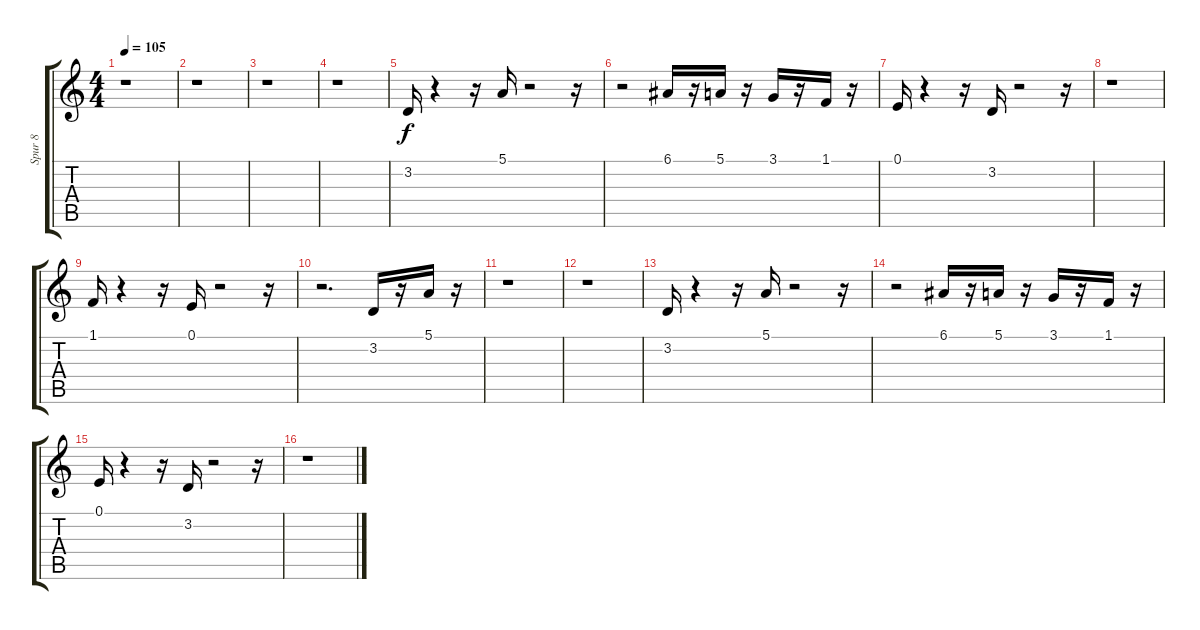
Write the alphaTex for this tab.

\track ("Spur 8" "Spur 8") {instrument blownbottle}
\staff {score tabs}
\tuning (E4 B3 G3 D3 A2 E2) {hide}
\ts (4 4)
\tempo 105
\clef g2
\ks c
r.1{dy f instrument blownbottle} |
r.1 |
r.1 |
r.1 |
3.2.16{volume 9 balance 12} r.4 r.16 5.1.16 r.2 r.16 |
r.2 6.1.16 r.16 5.1.16 r.16 3.1.16 r.16 1.1.16 r.16 |
0.1.16 r.4 r.16 3.2.16 r.2 r.16 |
r.1 |
1.1.16 r.4 r.16 0.1.16 r.2 r.16 |
r.2{d} 3.2.16 r.16 5.1.16 r.16 |
r.1 |
r.1 |
3.2.16 r.4 r.16 5.1.16 r.2 r.16 |
r.2 6.1.16 r.16 5.1.16 r.16 3.1.16 r.16 1.1.16 r.16 |
0.1.16 r.4 r.16 3.2.16 r.2 r.16 |
r.1
